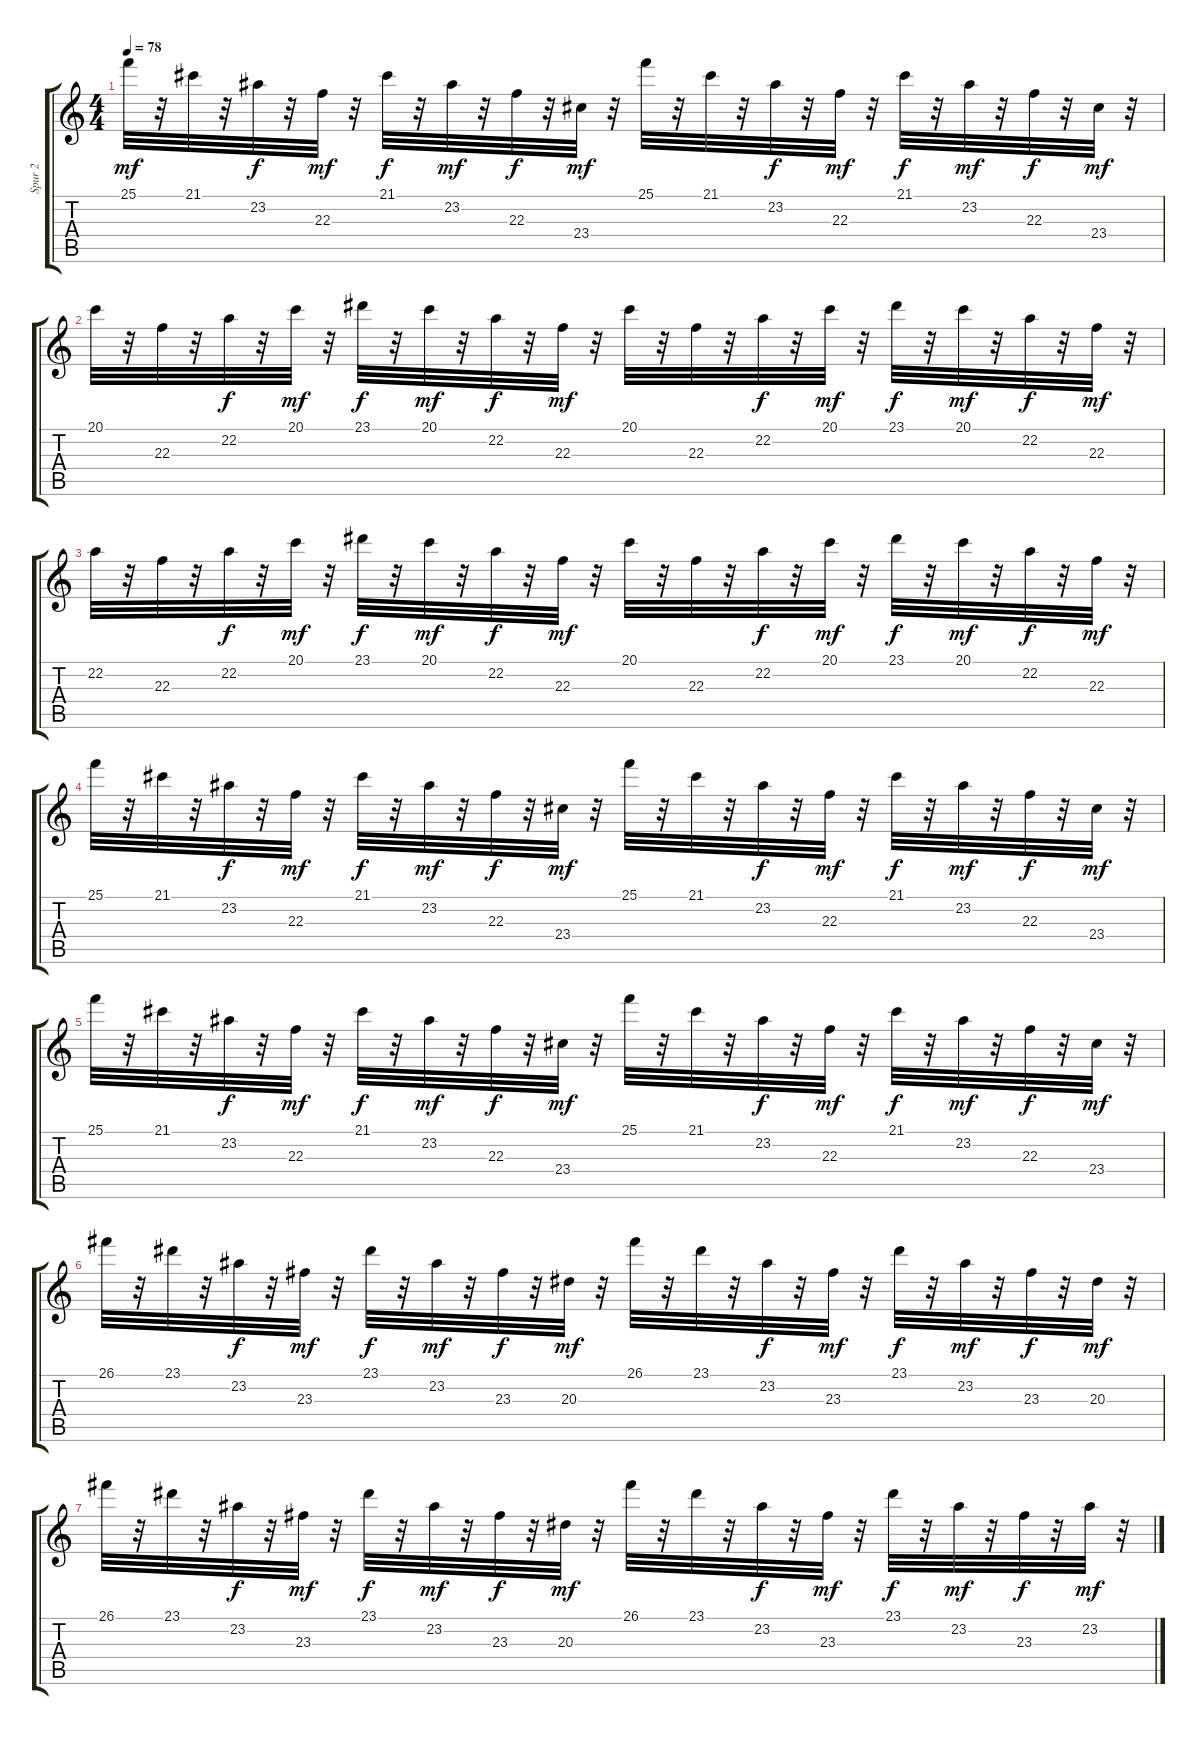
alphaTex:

\track ("Spur 2" "Spur 2") {instrument electricpiano1}
\staff {score tabs}
\tuning (E4 B3 G3 D3 A2 E2) {hide}
\ts (4 4)
\tempo 78
\clef g2
\ks c
25.1.32{dy mf} r.32 21.1.32 r.32 23.2.32{dy f} r.32 22.3.32{dy mf} r.32 21.1.32{dy f} r.32 23.2.32{dy mf} r.32 22.3.32{dy f} r.32 23.4.32{dy mf} r.32 25.1.32 r.32 21.1.32 r.32 23.2.32{dy f} r.32 22.3.32{dy mf} r.32 21.1.32{dy f} r.32 23.2.32{dy mf} r.32 22.3.32{dy f} r.32 23.4.32{dy mf} r.32 |
20.1.32 r.32 22.3.32 r.32 22.2.32{dy f} r.32 20.1.32{dy mf} r.32 23.1.32{dy f} r.32 20.1.32{dy mf} r.32 22.2.32{dy f} r.32 22.3.32{dy mf} r.32 20.1.32 r.32 22.3.32 r.32 22.2.32{dy f} r.32 20.1.32{dy mf} r.32 23.1.32{dy f} r.32 20.1.32{dy mf} r.32 22.2.32{dy f} r.32 22.3.32{dy mf} r.32 |
22.2.32 r.32 22.3.32 r.32 22.2.32{dy f} r.32 20.1.32{dy mf} r.32 23.1.32{dy f} r.32 20.1.32{dy mf} r.32 22.2.32{dy f} r.32 22.3.32{dy mf} r.32 20.1.32 r.32 22.3.32 r.32 22.2.32{dy f} r.32 20.1.32{dy mf} r.32 23.1.32{dy f} r.32 20.1.32{dy mf} r.32 22.2.32{dy f} r.32 22.3.32{dy mf} r.32 |
25.1.32 r.32 21.1.32 r.32 23.2.32{dy f} r.32 22.3.32{dy mf} r.32 21.1.32{dy f} r.32 23.2.32{dy mf} r.32 22.3.32{dy f} r.32 23.4.32{dy mf} r.32 25.1.32 r.32 21.1.32 r.32 23.2.32{dy f} r.32 22.3.32{dy mf} r.32 21.1.32{dy f} r.32 23.2.32{dy mf} r.32 22.3.32{dy f} r.32 23.4.32{dy mf} r.32 |
25.1.32 r.32 21.1.32 r.32 23.2.32{dy f} r.32 22.3.32{dy mf} r.32 21.1.32{dy f} r.32 23.2.32{dy mf} r.32 22.3.32{dy f} r.32 23.4.32{dy mf} r.32 25.1.32 r.32 21.1.32 r.32 23.2.32{dy f} r.32 22.3.32{dy mf} r.32 21.1.32{dy f} r.32 23.2.32{dy mf} r.32 22.3.32{dy f} r.32 23.4.32{dy mf} r.32 |
26.1.32 r.32 23.1.32 r.32 23.2.32{dy f} r.32 23.3.32{dy mf} r.32 23.1.32{dy f} r.32 23.2.32{dy mf} r.32 23.3.32{dy f} r.32 20.3.32{dy mf} r.32 26.1.32 r.32 23.1.32 r.32 23.2.32{dy f} r.32 23.3.32{dy mf} r.32 23.1.32{dy f} r.32 23.2.32{dy mf} r.32 23.3.32{dy f} r.32 20.3.32{dy mf} r.32 |
26.1.32 r.32 23.1.32 r.32 23.2.32{dy f} r.32 23.3.32{dy mf} r.32 23.1.32{dy f} r.32 23.2.32{dy mf} r.32 23.3.32{dy f} r.32 20.3.32{dy mf} r.32 26.1.32 r.32 23.1.32 r.32 23.2.32{dy f} r.32 23.3.32{dy mf} r.32 23.1.32{dy f} r.32 23.2.32{dy mf} r.32 23.3.32{dy f} r.32 23.2.32{dy mf} r.32
